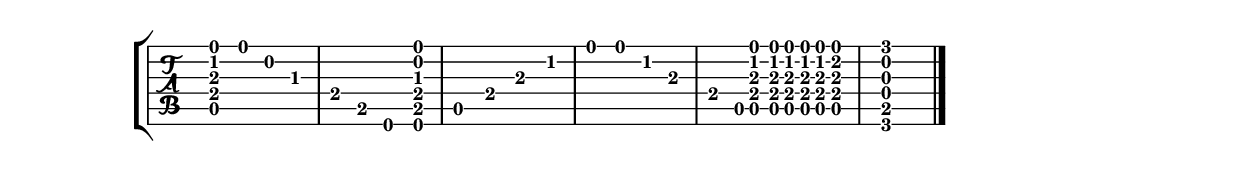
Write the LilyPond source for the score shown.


\include "italiano.ly"

\score { \simultaneous {
  \new StaffGroup << \new TabStaff {
    <<
    {
        \time 4/4
        
        < mi'\1 do'\2 la\3 mi\4 la,\5 > 4 mi'\1 si\2 sold\3
        s2 s4 < mi,\6 si,\5 mi\4 sold\3 si\2 mi'\1 >
        s2 la4\3 do'\2
        mi'\1 mi'\1 do'\2 la\3
        s s8 < la,\5 mi\4 la\3 do'\2 mi'\1 > < la,\5 mi\4 la\3 do'\2 mi'\1 > 16 < la,\5 mi\4 la\3 do'\2 mi'\1 > < la,\5 mi\4 la\3 do'\2 mi'\1 > < la,\5 mi\4 la\3 do'\2 mi'\1 > < mi'\1 dod'\2 la\3 mi\4 la,\5 > 4
        < si,\5 sol,\6 re\4 sol\3 si\2 sol'\1 > 1
        \bar "|."

    }
    {
        \time 4/4 s1
        mi4\4 si,\5 mi,\6 s
        la,\5 mi\4 s2
        s1
        mi4\4 la,\5 s2
        s1
    }
    >>
  }
  >>
}}